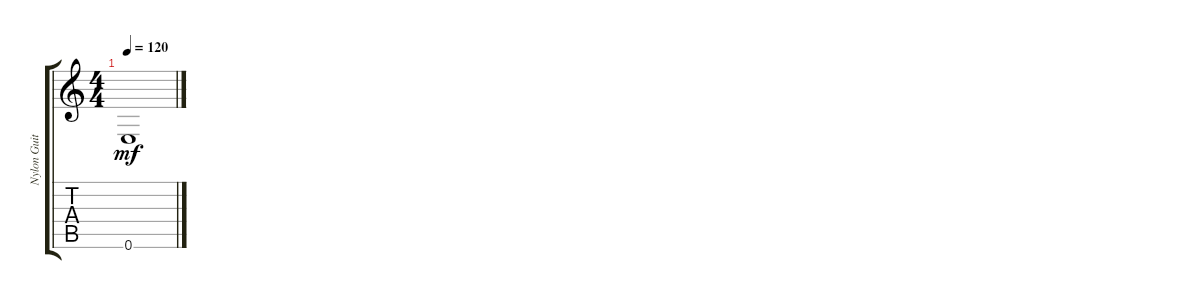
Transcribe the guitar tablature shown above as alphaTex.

\track ("Nylon Guitar" "Nylon Guit") {instrument acousticguitarnylon}
\staff {score tabs}
\tuning (E4 B3 G3 D3 A2 E2) {hide}
\ts (4 4)
\tempo 120
\clef g2
\ks c
0.6.1{dy mf instrument acousticguitarnylon}
